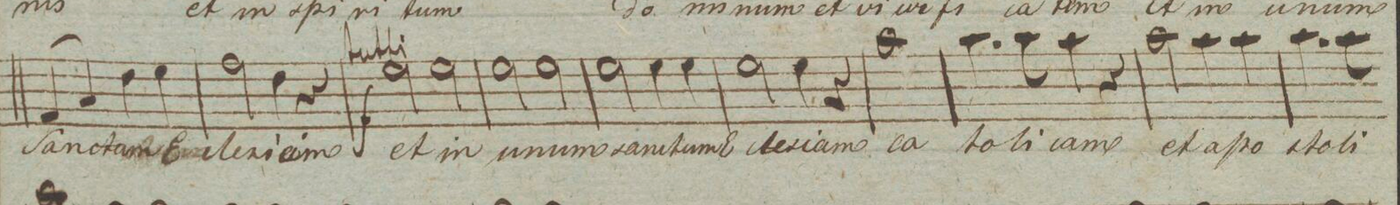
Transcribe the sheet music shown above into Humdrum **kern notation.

**kern	**text	**dynam
*I"Baſso.	*	*
*clefF4	*	*
*k[]	*	*
*met(c|)	*	*
*M4/4	*	*
(>4AA/	San-	.
4C/)	.	.
4F\	-ctam	.
4G\	E-	.
=166	=166	=166
2A\	-clesi-	.
4F\	-am	.
4r	.	.
=167	=167	=167
2G\	et	f
2G\	in	.
=168	=168	=168
2G\	u-	.
2G\	-num	.
=169	=169	=169
2G\	san-	.
4G\	-ctum	.
4G\	E-	.
=170	=170	=170
2G\	-clesi-	.
4G\	-am	.
4r	.	.
=171	=171	=171
1c\	Ca-	.
=172	=172	=172
4.c\	-to-	.
8c\	-li-	.
4c\	-cam	.
4r	.	.
=173	=173	=173
2c\	et	.
4c\	a-	.
4c\	-po-	.
=174	=174	=174
4.c\	-sto-	.
8c\	-li-	.
*-	*-	*-
